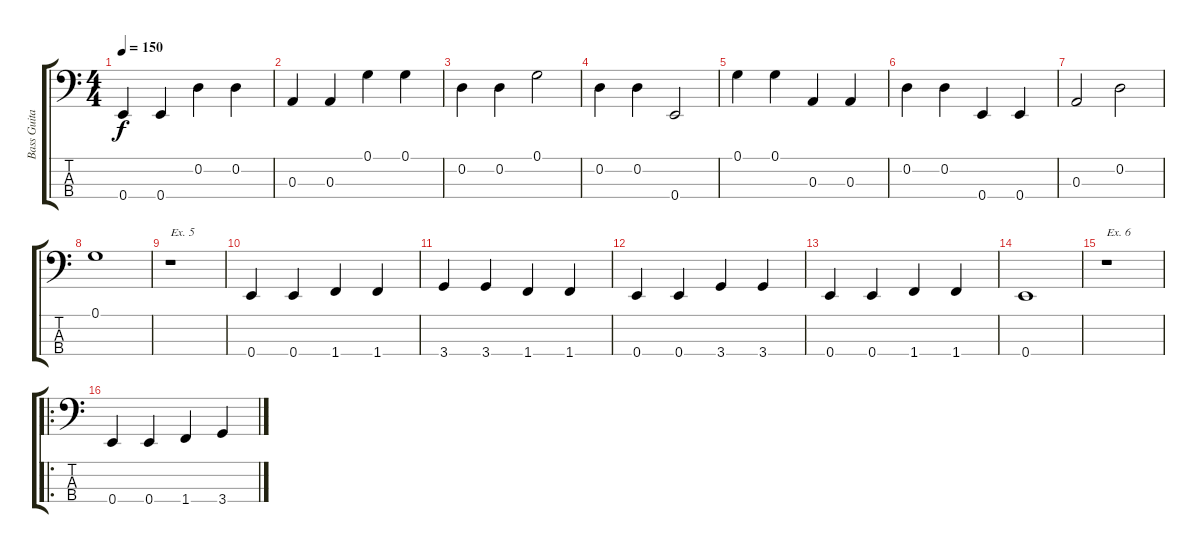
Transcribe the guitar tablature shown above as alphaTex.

\track ("Bass Guitar" "Bass Guita") {instrument electricbasspick}
\staff {score tabs}
\tuning (G2 D2 A1 E1) {hide}
\ts (4 4)
\tempo 150
\clef f4
\ks c
0.4.4{dy f} 0.4.4 0.2.4 0.2.4 |
0.3.4 0.3.4 0.1.4 0.1.4 |
0.2.4 0.2.4 0.1.2 |
0.2.4 0.2.4 0.4.2 |
0.1.4 0.1.4 0.3.4 0.3.4 |
0.2.4 0.2.4 0.4.4 0.4.4 |
0.3.2 0.2.2 |
0.1.1 |
r.1{txt "Ex. 5"} |
0.4.4 0.4.4 1.4.4 1.4.4 |
3.4.4 3.4.4 1.4.4 1.4.4 |
0.4.4 0.4.4 3.4.4 3.4.4 |
0.4.4 0.4.4 1.4.4 1.4.4 |
0.4.1 |
r.1{txt "Ex. 6"} |
\ro
0.4.4 0.4.4 1.4.4 3.4.4
